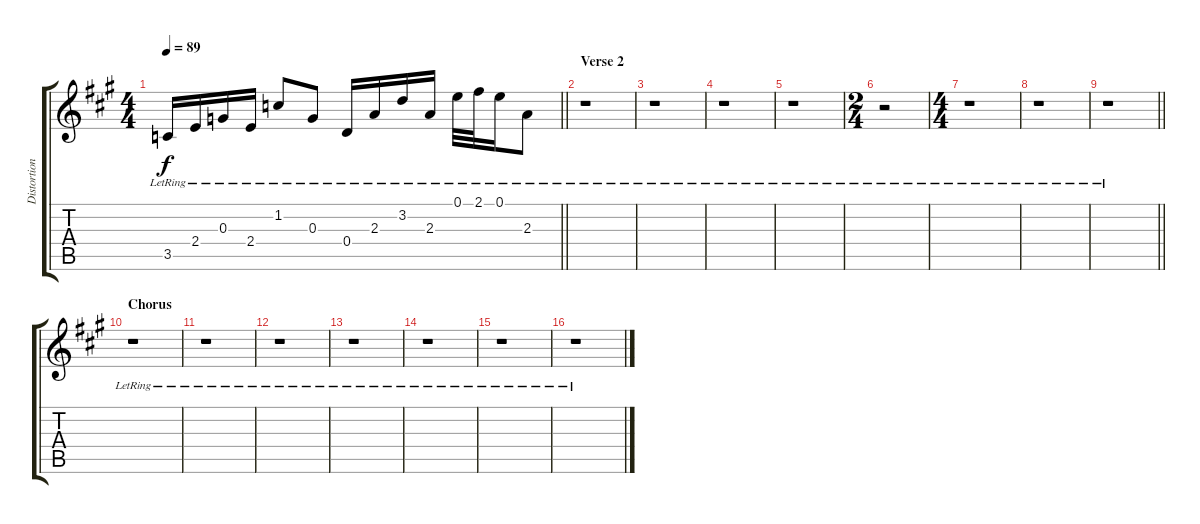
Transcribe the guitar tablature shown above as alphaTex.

\track ("Distortion" "Distortion") {instrument distortionguitar}
\staff {score tabs}
\tuning (E4 B3 G3 D3 A2 E2) {hide}
\ts (4 4)
\tempo 89
\clef g2
\barLineRight lightlight
\ks a
3.5{lr}.16{dy f} 2.4{lr}.16 0.3{lr}.16 2.4{lr}.16 1.2{lr}.8 0.3{lr}.8 0.4{lr}.16 2.3{lr}.16 3.2{lr}.16 2.3{lr}.16 0.1{lr}.32 2.1{lr}.32 0.1{lr}.16 2.3{lr}.8 |
\section ("" "Verse 2")
r.1 |
r.1 |
r.1 |
r.1 |
\ts (2 4)
r.2 |
\ts (4 4)
r.1 |
r.1 |
\barLineRight lightlight
r.1 |
\section ("" "Chorus")
r.1 |
r.1 |
r.1 |
r.1 |
r.1 |
r.1 |
r.1
